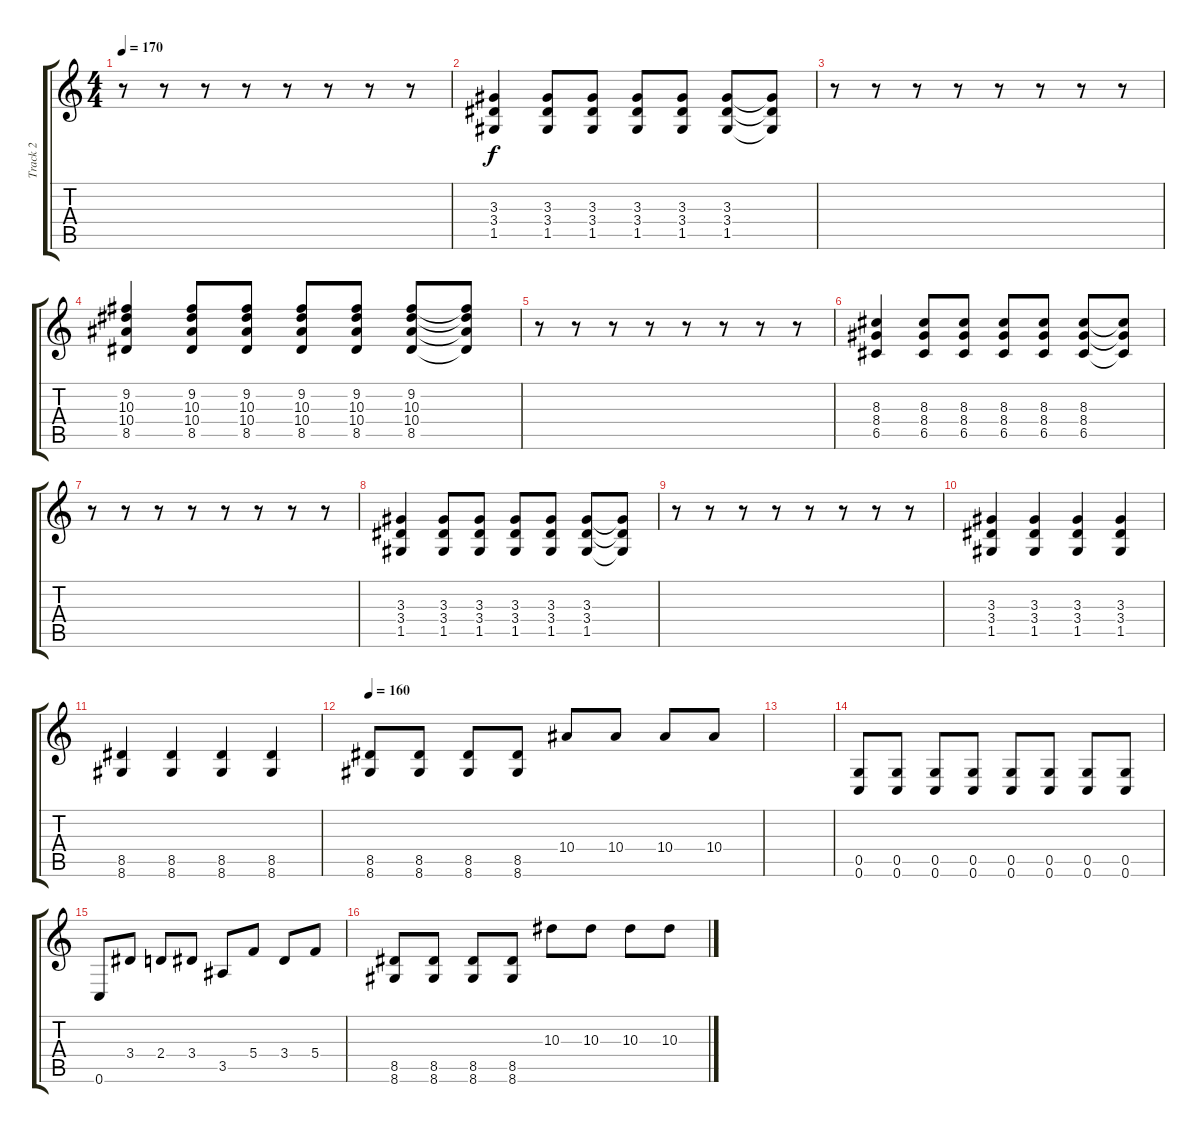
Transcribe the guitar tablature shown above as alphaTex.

\track ("Track 2" "Track 2") {instrument distortionguitar}
\staff {score tabs}
\tuning (D4 A3 F3 C3 G2 C2) {hide}
\ts (4 4)
\tempo 170
\clef g2
\ks c
r.8{dy f} r.8 r.8 r.8 r.8 r.8 r.8 r.8 |
(3.3 3.4 1.5).4 (3.3 3.4 1.5).8 (3.3 3.4 1.5).8 (3.3 3.4 1.5).8 (3.3 3.4 1.5).8 (3.3 3.4 1.5).8 (3.3{t} 3.4{t} 1.5{t}).8 |
r.8 r.8 r.8 r.8 r.8 r.8 r.8 r.8 |
(9.2 10.3 10.4 8.5).4 (9.2 10.3 10.4 8.5).8 (9.2 10.3 10.4 8.5).8 (9.2 10.3 10.4 8.5).8 (9.2 10.3 10.4 8.5).8 (9.2 10.3 10.4 8.5).8 (9.2{t} 10.3{t} 10.4{t} 8.5{t}).8 |
r.8 r.8 r.8 r.8 r.8 r.8 r.8 r.8 |
(8.3 8.4 6.5).4 (8.3 8.4 6.5).8 (8.3 8.4 6.5).8 (8.3 8.4 6.5).8 (8.3 8.4 6.5).8 (8.3 8.4 6.5).8 (8.3{t} 8.4{t} 6.5{t}).8 |
r.8 r.8 r.8 r.8 r.8 r.8 r.8 r.8 |
(3.3 3.4 1.5).4 (3.3 3.4 1.5).8 (3.3 3.4 1.5).8 (3.3 3.4 1.5).8 (3.3 3.4 1.5).8 (3.3 3.4 1.5).8 (3.3{t} 3.4{t} 1.5{t}).8 |
r.8 r.8 r.8 r.8 r.8 r.8 r.8 r.8 |
(3.3 3.4 1.5).4 (3.3 3.4 1.5).4 (3.3 3.4 1.5).4 (3.3 3.4 1.5).4 |
(8.5 8.6).4{instrument distortionguitar} (8.5 8.6).4 (8.5 8.6).4 (8.5 8.6).4 |
\tempo 160
(8.5 8.6).8{volume 13} (8.5 8.6).8 (8.5 8.6).8 (8.5 8.6).8 10.4.8 10.4.8 10.4.8 10.4.8 |
|
(0.5 0.6).8 (0.5 0.6).8 (0.5 0.6).8 (0.5 0.6).8 (0.5 0.6).8 (0.5 0.6).8 (0.5 0.6).8 (0.5 0.6).8 |
0.6.8 3.4.8 2.4.8 3.4.8 3.5.8 5.4.8 3.4.8 5.4.8 |
(8.5 8.6).8 (8.5 8.6).8 (8.5 8.6).8 (8.5 8.6).8 10.3.8 10.3.8 10.3.8 10.3.8
